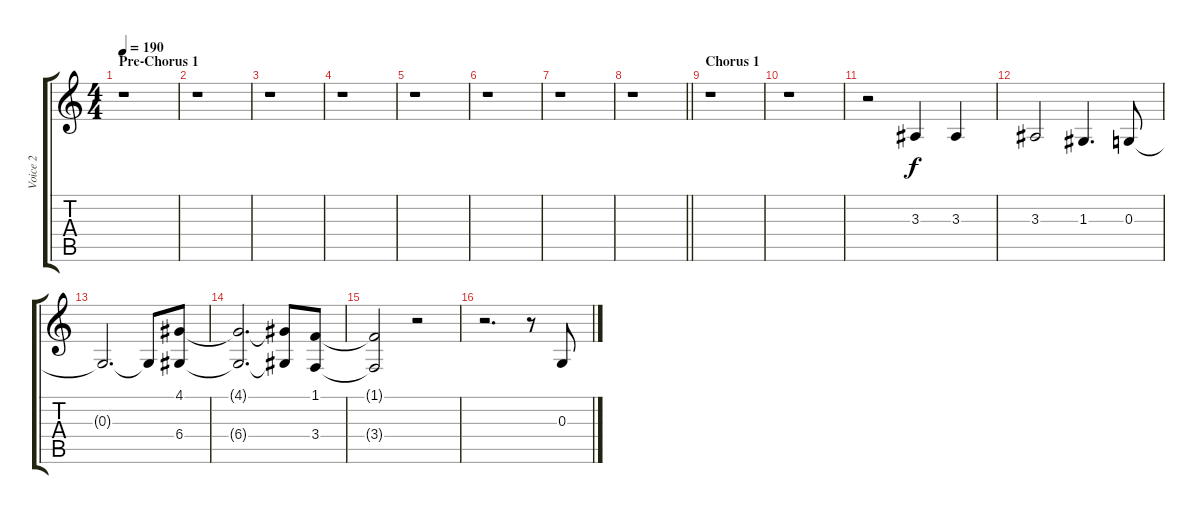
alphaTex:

\track ("Voice 2" "Voice 2") {instrument lead2sawtooth}
\staff {score tabs}
\tuning (E4 B3 G3 D3 A2 E2) {hide}
\ts (4 4)
\section ("" "Pre-Chorus 1")
\tempo 190
\clef g2
\ks c
r.1{dy f} |
r.1 |
r.1 |
r.1 |
r.1 |
r.1 |
r.1 |
\barLineRight lightlight
r.1 |
\section ("" "Chorus 1")
r.1 |
r.1 |
r.2 3.3.4 3.3.4 |
3.3.2 1.3.4{d} 0.3.8 |
0.3{t}.2{d} 0.3{t}.8 (4.1 6.4).8 |
(4.1{t} 6.4{t}).2{d} (4.1{t} 6.4{t}).8 (1.1 3.4).8 |
(1.1{t} 3.4{t}).2 r.2 |
r.2{d} r.8 0.3.8
